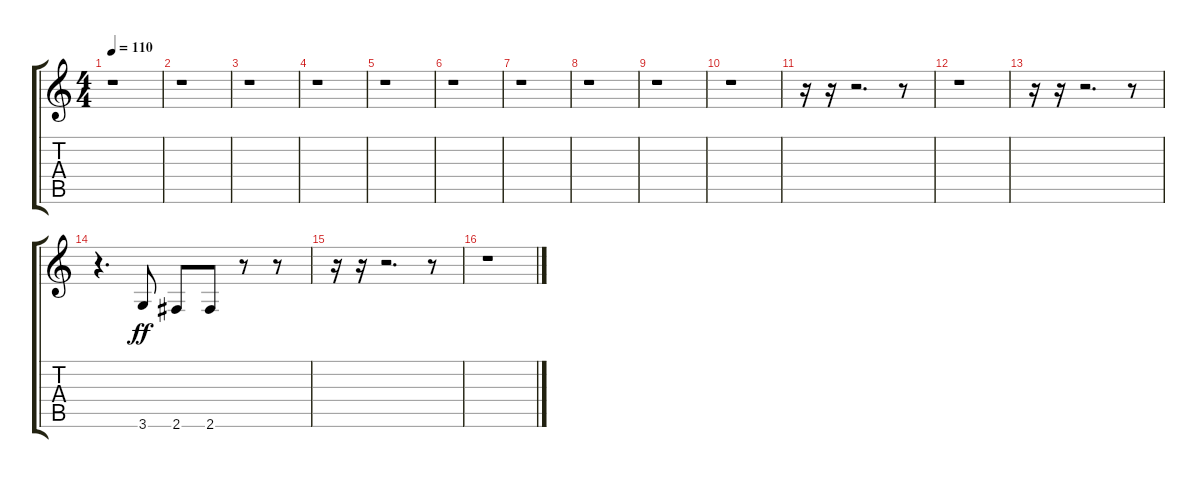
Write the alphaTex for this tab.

\track "" {instrument electricbassfinger}
\staff {score tabs}
\tuning (E4 B3 G3 D3 A2 E2) {hide}
\ts (4 4)
\tempo 110
\clef g2
\ks c
r.1{dy ff} |
r.1 |
r.1 |
r.1 |
r.1 |
r.1 |
r.1 |
r.1 |
r.1 |
r.1 |
r.16 r.16 r.2{d} r.8 |
r.1 |
r.16 r.16 r.2{d} r.8 |
r.4{d} 3.6.8 2.6.8 2.6.8 r.8 r.8 |
r.16 r.16 r.2{d} r.8 |
r.1
